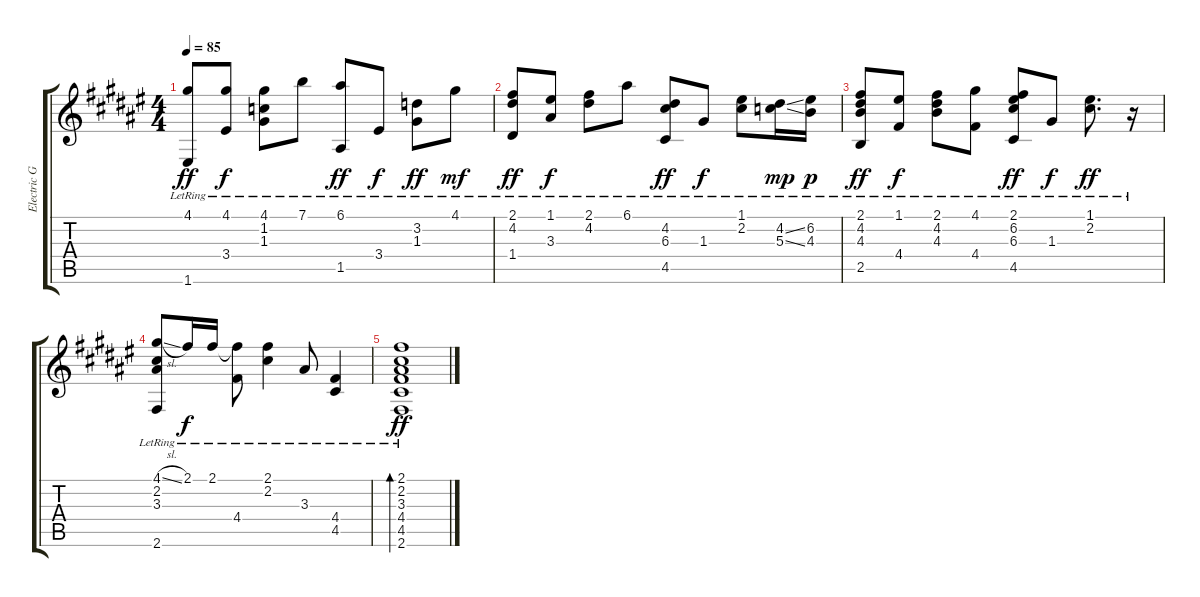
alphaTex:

\track ("Electric Guitar" "Electric G") {instrument electricguitarjazz}
\staff {score tabs}
\tuning (E4 B3 G3 D3 A2 E2) {hide}
\ts (4 4)
\tempo 85
\clef g2
\ks f#
(4.1{lr} 1.6{lr}).8{dy ff} (4.1{lr} 3.4{lr}).8{dy f} (4.1{lr} 1.2{lr} 1.3{lr}).8 7.1{lr}.8 (6.1{lr} 1.5{lr}).8{dy ff} 3.4{lr}.8{dy f} (3.2{lr} 1.3{lr}).8{dy ff} 4.1{lr}.8{dy mf} |
(2.1{lr} 4.2{lr} 1.4{lr}).8{dy ff} (1.1{lr} 3.3{lr}).8{dy f} (2.1{lr} 4.2{lr}).8 6.1{lr}.8 (4.2{lr} 6.3{lr} 4.5{lr}).8{dy ff} 1.3{lr}.8{dy f} (1.1{lr} 2.2{lr}).8 (4.2{ss lr} 5.3{ss lr}).16{dy mp} (6.2{lr} 4.3{lr}).16{dy p} |
(2.1{lr} 4.2{lr} 4.3{lr} 2.5{lr}).8{dy ff} (1.1{lr} 4.4{lr}).8{dy f} (2.1{lr} 4.2{lr} 4.3{lr}).8 (4.1{lr} 4.4{lr}).8 (2.1{lr} 6.2{lr} 6.3{lr} 4.5{lr}).8{dy ff} 1.3{lr}.8{dy f} (1.1{lr} 2.2{lr}).8{d dy ff} r.16 |
(4.1{sl lr} 2.2{lr} 3.3{lr} 2.6{lr}).8 2.1{lr}.16{dy f} 2.1{lr}.16 (2.1{t} 4.4{lr}).8 (2.1{lr} 2.2{lr}).4 3.3{lr}.8 (4.4{lr} 4.5{lr}).4 |
(2.1{lr} 2.2{lr} 3.3{lr} 4.4{lr} 4.5{lr} 2.6{lr}).1{bd 240 dy ff}
